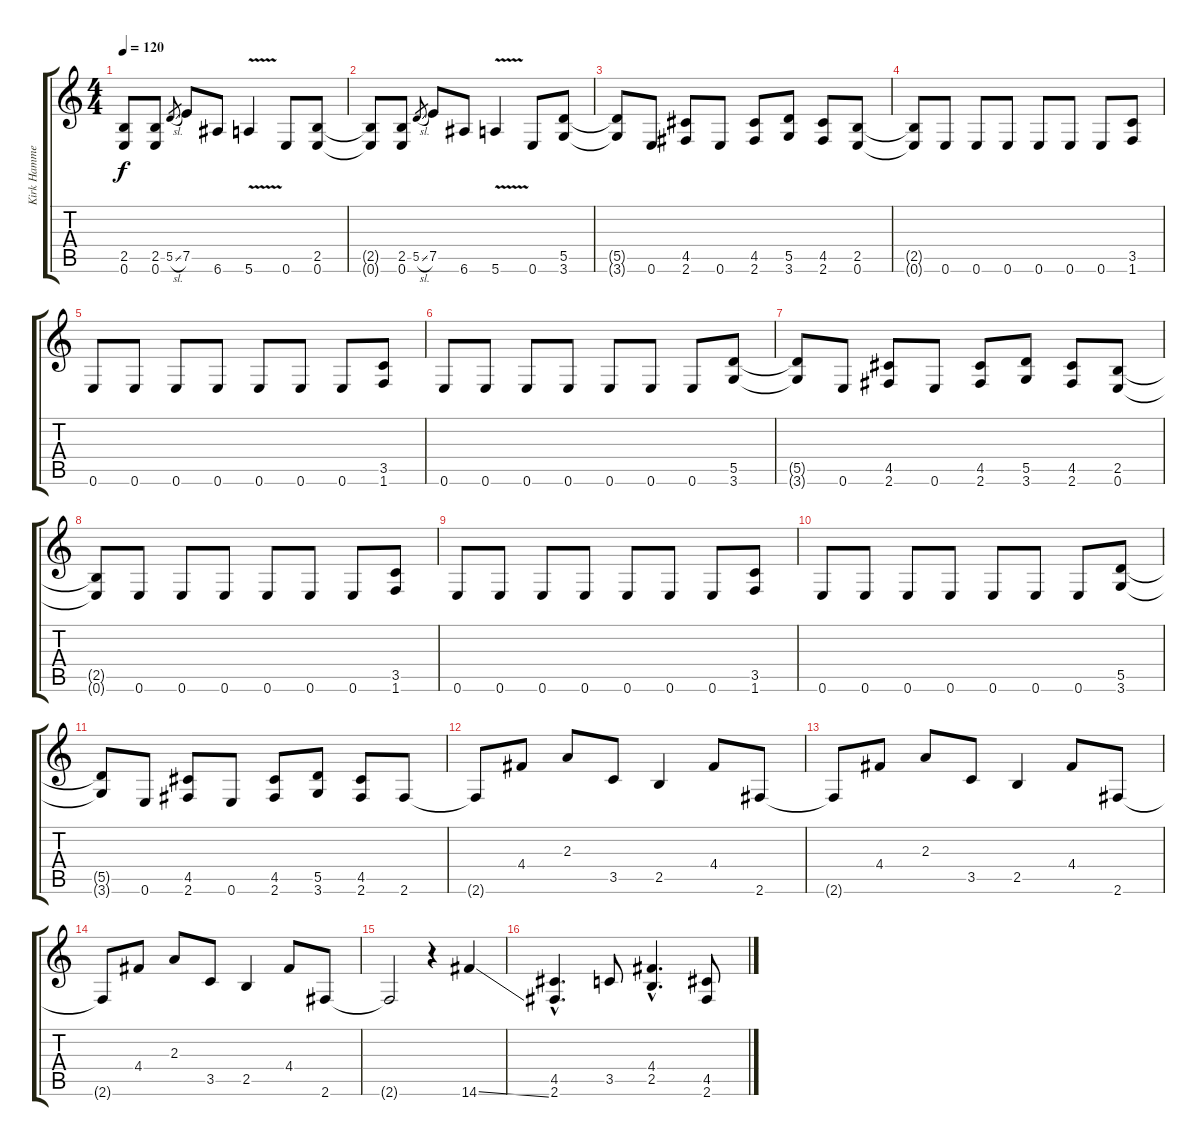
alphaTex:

\track ("Kirk Hammett (Rhythm)" "Kirk Hamme") {instrument distortionguitar}
\staff {score tabs}
\tuning (E4 B3 G3 D3 A2 E2) {hide}
\ts (4 4)
\tempo 120
\clef g2
\ks c
(2.5{t} 0.6{t}).8{dy f} (2.5 0.6).8 5.5{sl}.8{gr} 7.5.8 6.6.8 5.6{v}.4 0.6.8 (2.5 0.6).8 |
(2.5{t} 0.6{t}).8 (2.5 0.6).8 5.5{sl}.8{gr} 7.5.8 6.6.8 5.6{v}.4 0.6.8 (5.5 3.6).8 |
(5.5{t} 3.6{t}).8 0.6.8 (4.5 2.6).8 0.6.8 (4.5 2.6).8 (5.5 3.6).8 (4.5 2.6).8 (2.5 0.6).8 |
(2.5{t} 0.6{t}).8 0.6.8 0.6.8 0.6.8 0.6.8 0.6.8 0.6.8 (3.5 1.6).8 |
0.6.8 0.6.8 0.6.8 0.6.8 0.6.8 0.6.8 0.6.8 (3.5 1.6).8 |
0.6.8 0.6.8 0.6.8 0.6.8 0.6.8 0.6.8 0.6.8 (5.5 3.6).8 |
(5.5{t} 3.6{t}).8 0.6.8 (4.5 2.6).8 0.6.8 (4.5 2.6).8 (5.5 3.6).8 (4.5 2.6).8 (2.5 0.6).8 |
(2.5{t} 0.6{t}).8 0.6.8 0.6.8 0.6.8 0.6.8 0.6.8 0.6.8 (3.5 1.6).8 |
0.6.8 0.6.8 0.6.8 0.6.8 0.6.8 0.6.8 0.6.8 (3.5 1.6).8 |
0.6.8 0.6.8 0.6.8 0.6.8 0.6.8 0.6.8 0.6.8 (5.5 3.6).8 |
(5.5{t} 3.6{t}).8 0.6.8 (4.5 2.6).8 0.6.8 (4.5 2.6).8 (5.5 3.6).8 (4.5 2.6).8 2.6.8 |
2.6{t}.8 4.4.8 2.3.8 3.5.8 2.5.4 4.4.8 2.6.8 |
2.6{t}.8 4.4.8 2.3.8 3.5.8 2.5.4 4.4.8 2.6.8 |
2.6{t}.8 4.4.8 2.3.8 3.5.8 2.5.4 4.4.8 2.6.8 |
2.6{t}.2 r.4 14.6{ss}.4 |
(4.5{hac} 2.6{hac}).4{d} 3.5.8 (4.4{hac} 2.5{hac}).4{d} (4.5 2.6).8
